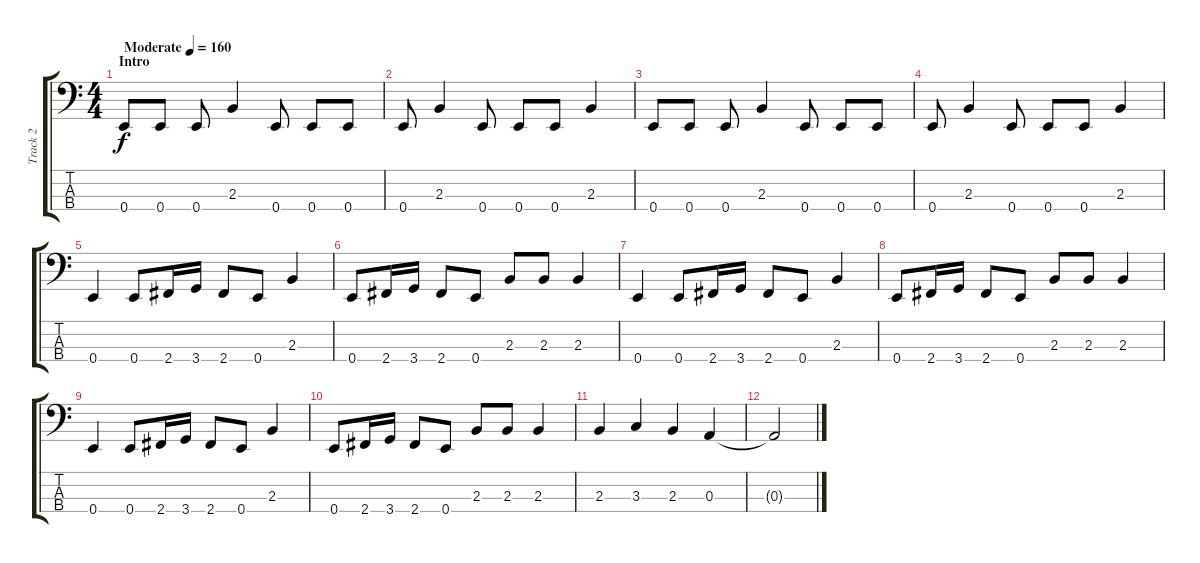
\track ("Track 2" "Track 2") {instrument electricbassfinger}
\staff {score tabs}
\tuning (G2 D2 A1 E1) {hide}
\ts (4 4)
\section ("" "Intro")
\tempo (160 "Moderate")
\clef f4
\ks c
0.4.8{dy f instrument electricbassfinger} 0.4.8 0.4.8 2.3.4 0.4.8 0.4.8 0.4.8 |
0.4.8 2.3.4 0.4.8 0.4.8 0.4.8 2.3.4 |
0.4.8 0.4.8 0.4.8 2.3.4 0.4.8 0.4.8 0.4.8 |
0.4.8 2.3.4 0.4.8 0.4.8 0.4.8 2.3.4 |
0.4.4 0.4.8 2.4.16 3.4.16 2.4.8 0.4.8 2.3.4 |
0.4.8 2.4.16 3.4.16 2.4.8 0.4.8 2.3.8 2.3.8 2.3.4 |
0.4.4 0.4.8 2.4.16 3.4.16 2.4.8 0.4.8 2.3.4 |
0.4.8 2.4.16 3.4.16 2.4.8 0.4.8 2.3.8 2.3.8 2.3.4 |
0.4.4 0.4.8 2.4.16 3.4.16 2.4.8 0.4.8 2.3.4 |
0.4.8 2.4.16 3.4.16 2.4.8 0.4.8 2.3.8 2.3.8 2.3.4 |
2.3.4 3.3.4 2.3.4 0.3.4 |
0.3{t}.2
